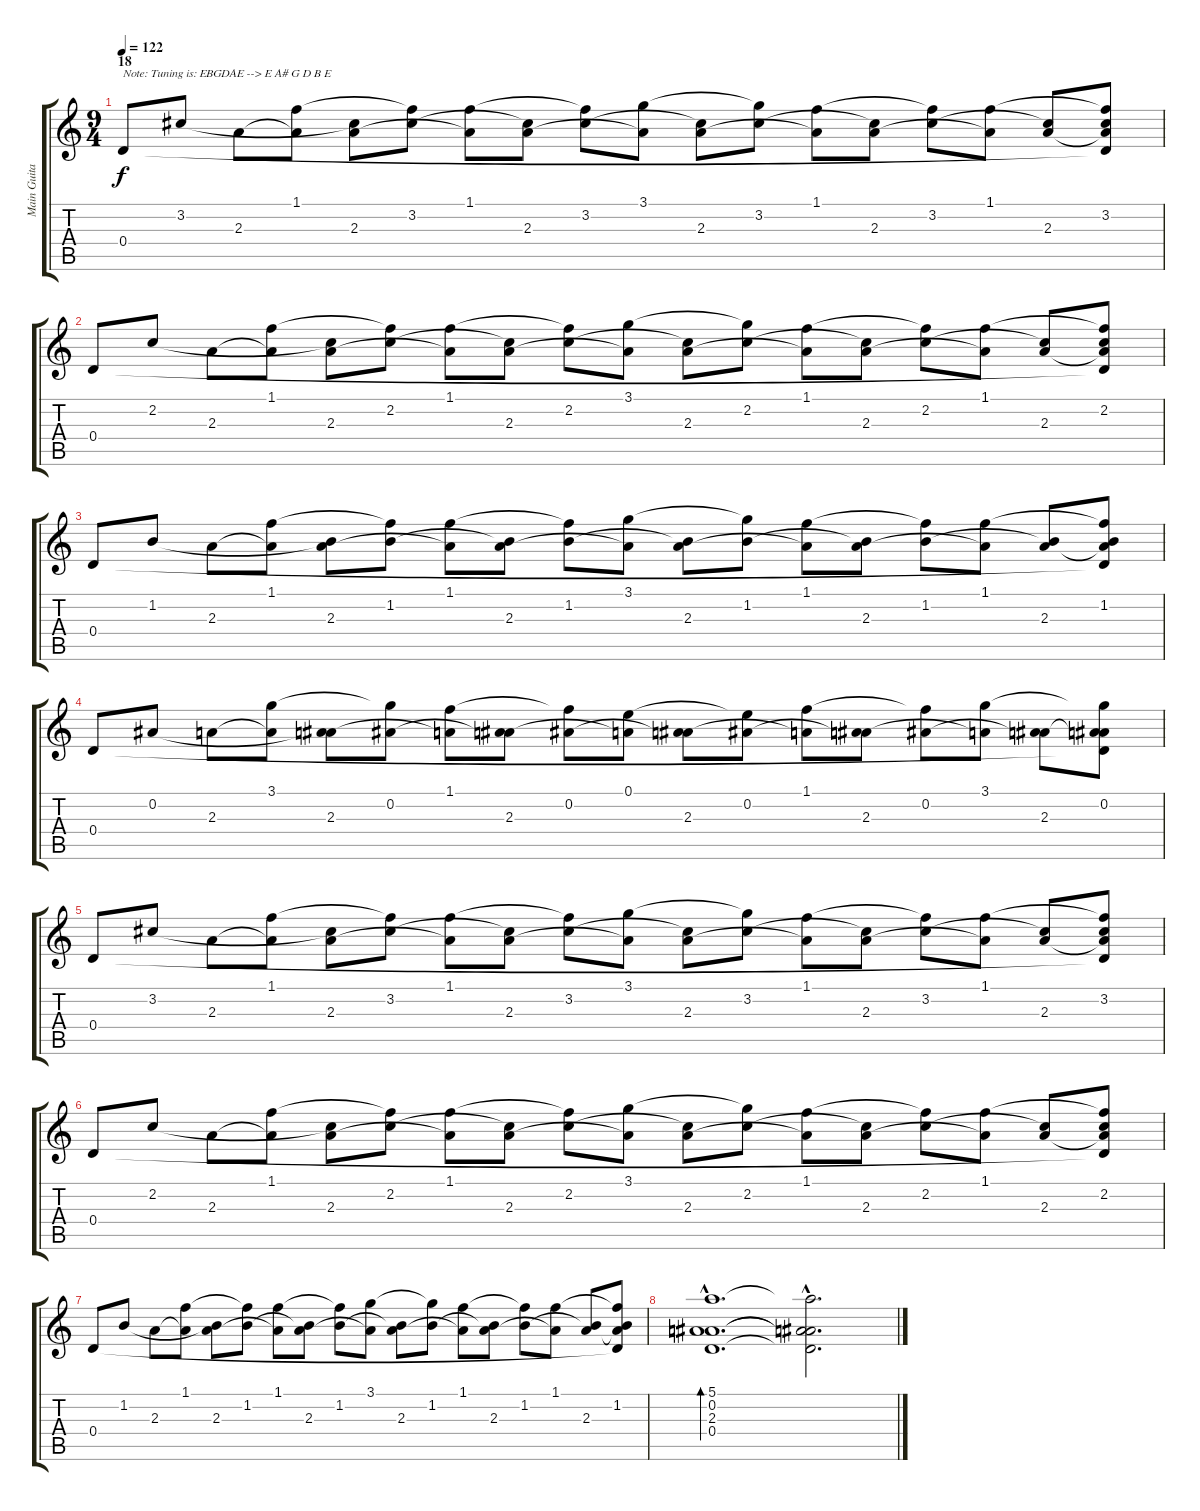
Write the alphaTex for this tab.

\track ("Main Guitar" "Main Guita") {instrument acousticguitarsteel}
\staff {score tabs}
\tuning (E4 Bb3 G3 D3 B2 E2) {hide}
\ts (9 4)
\section ("" "18")
\tempo 122
\clef g2
\ks c
0.4.8{txt "Note: Tuning is: EBGDAE --> E A# G D B E" dy f instrument acousticguitarsteel} 3.2.8 2.3.8 (1.1 2.3{t}).8 (3.2{t} 2.3).8 (1.1{t} 3.2).8 (1.1 2.3{t}).8 (3.2{t} 2.3).8 (1.1{t} 3.2).8 (3.1 2.3{t}).8 (3.2{t} 2.3).8 (3.1{t} 3.2).8 (1.1 2.3{t}).8 (3.2{t} 2.3).8 (1.1{t} 3.2).8 (1.1 2.3{t}).8 (3.2{t} 2.3).8 (1.1{t} 3.2 2.3{t} 0.4{t}).8 |
0.4.8 2.2.8 2.3.8 (1.1 2.3{t}).8 (2.2{t} 2.3).8 (1.1{t} 2.2).8 (1.1 2.3{t}).8 (2.2{t} 2.3).8 (1.1{t} 2.2).8 (3.1 2.3{t}).8 (2.2{t} 2.3).8 (3.1{t} 2.2).8 (1.1 2.3{t}).8 (2.2{t} 2.3).8 (1.1{t} 2.2).8 (1.1 2.3{t}).8 (2.2{t} 2.3).8 (1.1{t} 2.2 2.3{t} 0.4{t}).8 |
0.4.8 1.2.8 2.3.8 (1.1 2.3{t}).8 (1.2{t} 2.3).8 (1.1{t} 1.2).8 (1.1 2.3{t}).8 (1.2{t} 2.3).8 (1.1{t} 1.2).8 (3.1 2.3{t}).8 (1.2{t} 2.3).8 (3.1{t} 1.2).8 (1.1 2.3{t}).8 (1.2{t} 2.3).8 (1.1{t} 1.2).8 (1.1 2.3{t}).8 (1.2{t} 2.3).8 (1.1{t} 1.2 2.3{t} 0.4{t}).8 |
0.4.8 0.2.8 2.3.8 (3.1 2.3{t}).8 (0.2{t} 2.3).8 (3.1{t} 0.2).8 (1.1 2.3{t}).8 (0.2{t} 2.3).8 (1.1{t} 0.2).8 (0.1 2.3{t}).8 (0.2{t} 2.3).8 (0.1{t} 0.2).8 (1.1 2.3{t}).8 (0.2{t} 2.3).8 (1.1{t} 0.2).8 (3.1 2.3{t}).8 (0.2{t} 2.3).8 (3.1{t} 0.2 2.3{t} 0.4{t}).8 |
0.4.8 3.2.8 2.3.8 (1.1 2.3{t}).8 (3.2{t} 2.3).8 (1.1{t} 3.2).8 (1.1 2.3{t}).8 (3.2{t} 2.3).8 (1.1{t} 3.2).8 (3.1 2.3{t}).8 (3.2{t} 2.3).8 (3.1{t} 3.2).8 (1.1 2.3{t}).8 (3.2{t} 2.3).8 (1.1{t} 3.2).8 (1.1 2.3{t}).8 (3.2{t} 2.3).8 (1.1{t} 3.2 2.3{t} 0.4{t}).8 |
0.4.8 2.2.8 2.3.8 (1.1 2.3{t}).8 (2.2{t} 2.3).8 (1.1{t} 2.2).8 (1.1 2.3{t}).8 (2.2{t} 2.3).8 (1.1{t} 2.2).8 (3.1 2.3{t}).8 (2.2{t} 2.3).8 (3.1{t} 2.2).8 (1.1 2.3{t}).8 (2.2{t} 2.3).8 (1.1{t} 2.2).8 (1.1 2.3{t}).8 (2.2{t} 2.3).8 (1.1{t} 2.2 2.3{t} 0.4{t}).8 |
0.4.8 1.2.8 2.3.8 (1.1 2.3{t}).8 (1.2{t} 2.3).8 (1.1{t} 1.2).8 (1.1 2.3{t}).8 (1.2{t} 2.3).8 (1.1{t} 1.2).8 (3.1 2.3{t}).8 (1.2{t} 2.3).8 (3.1{t} 1.2).8 (1.1 2.3{t}).8 (1.2{t} 2.3).8 (1.1{t} 1.2).8 (1.1 2.3{t}).8 (1.2{t} 2.3).8 (1.1{t} 1.2 2.3{t} 0.4{t}).8 |
(5.1{hac} 0.2{hac} 2.3{hac} 0.4{hac}).1{d bd 240} (5.1{hac t} 0.2{hac t} 2.3{hac t} 0.4{hac t}).2{d}
